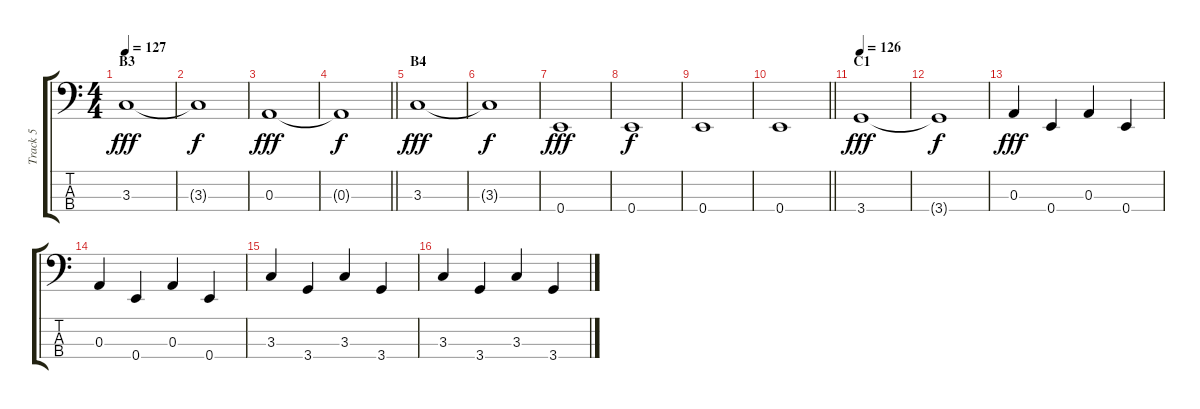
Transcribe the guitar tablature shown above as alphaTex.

\track ("Track 5" "Track 5") {instrument electricbassfinger}
\staff {score tabs}
\tuning (G2 D2 A1 E1) {hide}
\ts (4 4)
\section ("" "B3")
\tempo 127
\clef f4
\ks c
3.3.1{dy fff} |
3.3{t}.1{dy f} |
0.3.1{dy fff} |
\barLineRight lightlight
0.3{t}.1{dy f} |
\section ("" "B4")
3.3.1{dy fff} |
3.3{t}.1{dy f} |
0.4.1{dy fff} |
0.4.1{dy f} |
0.4.1 |
\barLineRight lightlight
0.4.1 |
\section ("" "C1")
\tempo 126
3.4.1{dy fff} |
3.4{t}.1{dy f} |
0.3.4{dy fff} 0.4.4 0.3.4 0.4.4 |
0.3.4 0.4.4 0.3.4 0.4.4 |
3.3.4 3.4.4 3.3.4 3.4.4 |
3.3.4 3.4.4 3.3.4 3.4.4
